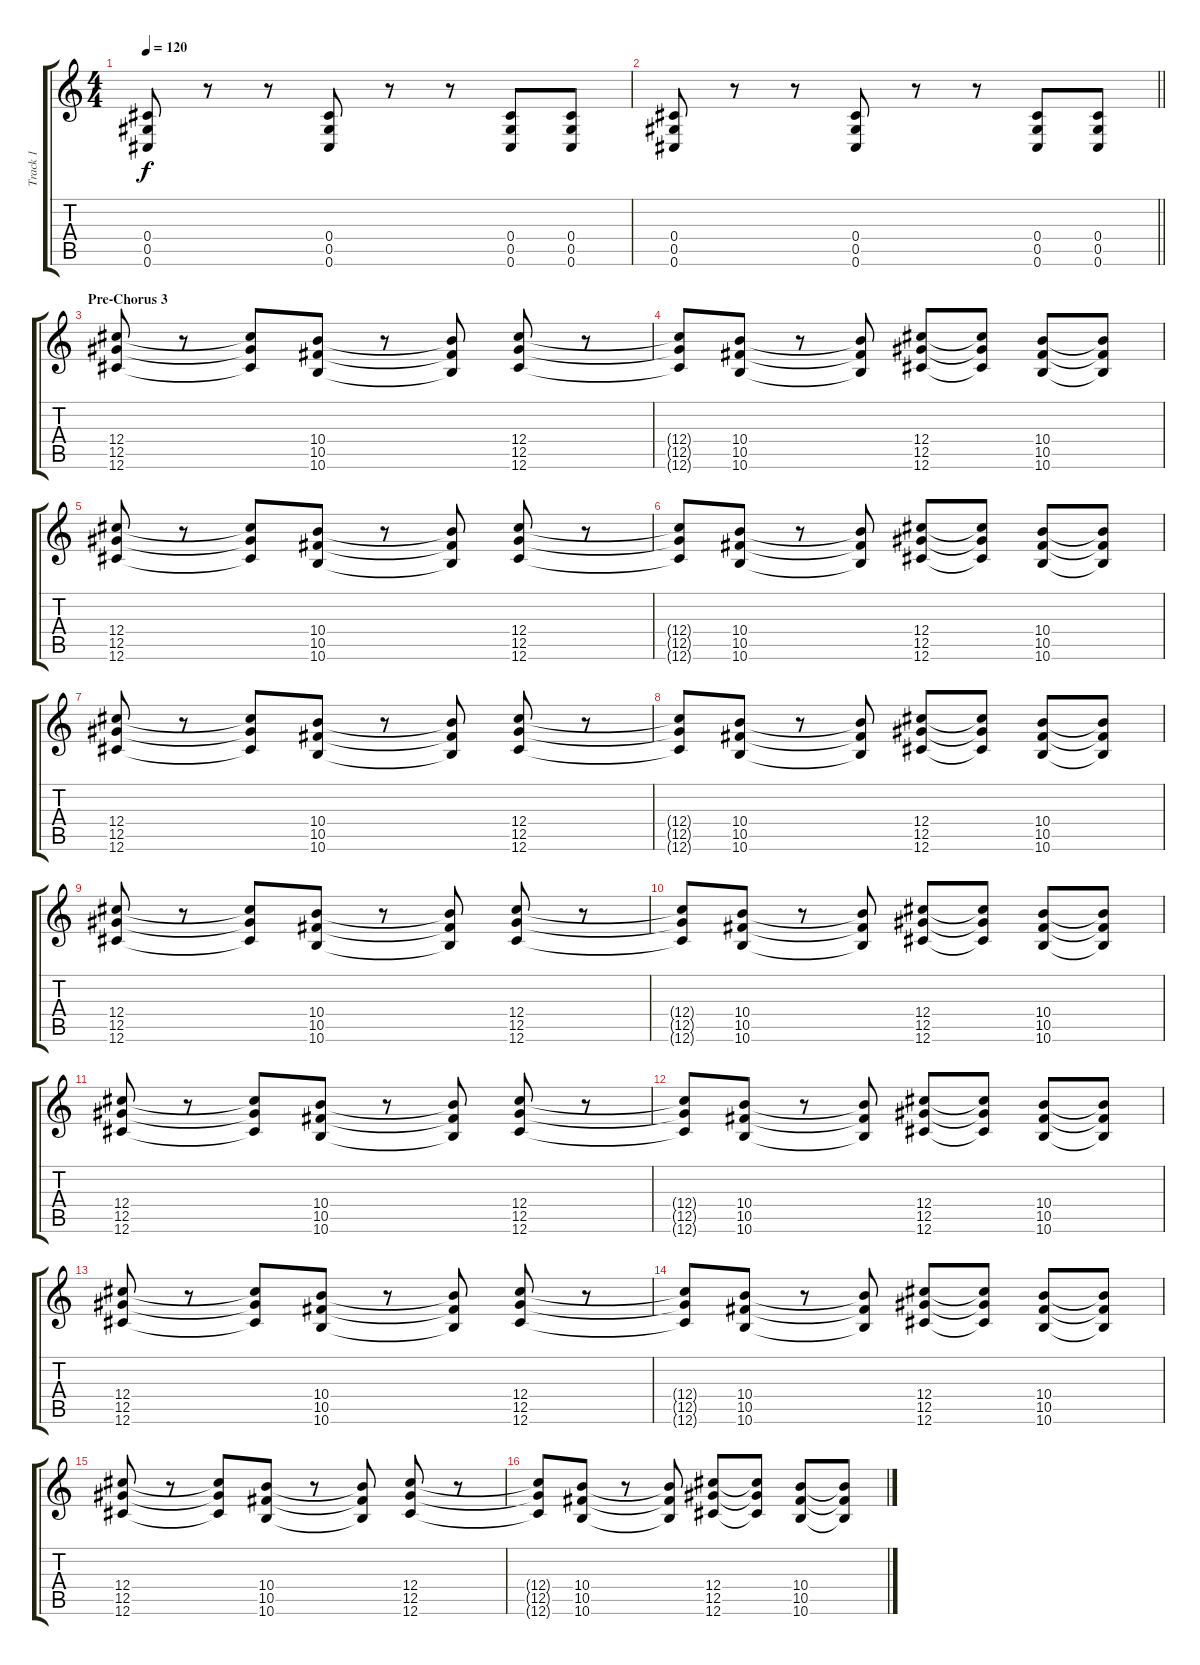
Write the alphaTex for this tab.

\track ("Track 1" "Track 1") {instrument electricguitarclean}
\staff {score tabs}
\tuning (Eb4 Bb3 Gb3 Db3 Ab2 Db2) {hide}
\ts (4 4)
\tempo 120
\clef g2
\ks c
(0.4 0.5 0.6).8{dy f} r.8 r.8 (0.4 0.5 0.6).8 r.8 r.8 (0.4 0.5 0.6).8 (0.4 0.5 0.6).8 |
\barLineRight lightlight
(0.4 0.5 0.6).8 r.8 r.8 (0.4 0.5 0.6).8 r.8 r.8 (0.4 0.5 0.6).8 (0.4 0.5 0.6).8 |
\section ("" "Pre-Chorus 3")
(12.4 12.5 12.6).8 r.8 (12.4{t} 12.5{t} 12.6{t}).8 (10.4 10.5 10.6).8 r.8 (10.4{t} 10.5{t} 10.6{t}).8 (12.4 12.5 12.6).8 r.8 |
(12.4{t} 12.5{t} 12.6{t}).8 (10.4 10.5 10.6).8 r.8 (10.4{t} 10.5{t} 10.6{t}).8 (12.4 12.5 12.6).8 (12.4{t} 12.5{t} 12.6{t}).8 (10.4 10.5 10.6).8 (10.4{t} 10.5{t} 10.6{t}).8 |
(12.4 12.5 12.6).8 r.8 (12.4{t} 12.5{t} 12.6{t}).8 (10.4 10.5 10.6).8 r.8 (10.4{t} 10.5{t} 10.6{t}).8 (12.4 12.5 12.6).8 r.8 |
(12.4{t} 12.5{t} 12.6{t}).8 (10.4 10.5 10.6).8 r.8 (10.4{t} 10.5{t} 10.6{t}).8 (12.4 12.5 12.6).8 (12.4{t} 12.5{t} 12.6{t}).8 (10.4 10.5 10.6).8 (10.4{t} 10.5{t} 10.6{t}).8 |
(12.4 12.5 12.6).8 r.8 (12.4{t} 12.5{t} 12.6{t}).8 (10.4 10.5 10.6).8 r.8 (10.4{t} 10.5{t} 10.6{t}).8 (12.4 12.5 12.6).8 r.8 |
(12.4{t} 12.5{t} 12.6{t}).8 (10.4 10.5 10.6).8 r.8 (10.4{t} 10.5{t} 10.6{t}).8 (12.4 12.5 12.6).8 (12.4{t} 12.5{t} 12.6{t}).8 (10.4 10.5 10.6).8 (10.4{t} 10.5{t} 10.6{t}).8 |
(12.4 12.5 12.6).8 r.8 (12.4{t} 12.5{t} 12.6{t}).8 (10.4 10.5 10.6).8 r.8 (10.4{t} 10.5{t} 10.6{t}).8 (12.4 12.5 12.6).8 r.8 |
(12.4{t} 12.5{t} 12.6{t}).8 (10.4 10.5 10.6).8 r.8 (10.4{t} 10.5{t} 10.6{t}).8 (12.4 12.5 12.6).8 (12.4{t} 12.5{t} 12.6{t}).8 (10.4 10.5 10.6).8 (10.4{t} 10.5{t} 10.6{t}).8 |
(12.4 12.5 12.6).8 r.8 (12.4{t} 12.5{t} 12.6{t}).8 (10.4 10.5 10.6).8 r.8 (10.4{t} 10.5{t} 10.6{t}).8 (12.4 12.5 12.6).8 r.8 |
(12.4{t} 12.5{t} 12.6{t}).8 (10.4 10.5 10.6).8 r.8 (10.4{t} 10.5{t} 10.6{t}).8 (12.4 12.5 12.6).8 (12.4{t} 12.5{t} 12.6{t}).8 (10.4 10.5 10.6).8 (10.4{t} 10.5{t} 10.6{t}).8 |
(12.4 12.5 12.6).8 r.8 (12.4{t} 12.5{t} 12.6{t}).8 (10.4 10.5 10.6).8 r.8 (10.4{t} 10.5{t} 10.6{t}).8 (12.4 12.5 12.6).8 r.8 |
(12.4{t} 12.5{t} 12.6{t}).8 (10.4 10.5 10.6).8 r.8 (10.4{t} 10.5{t} 10.6{t}).8 (12.4 12.5 12.6).8 (12.4{t} 12.5{t} 12.6{t}).8 (10.4 10.5 10.6).8 (10.4{t} 10.5{t} 10.6{t}).8 |
(12.4 12.5 12.6).8 r.8 (12.4{t} 12.5{t} 12.6{t}).8 (10.4 10.5 10.6).8 r.8 (10.4{t} 10.5{t} 10.6{t}).8 (12.4 12.5 12.6).8 r.8 |
(12.4{t} 12.5{t} 12.6{t}).8 (10.4 10.5 10.6).8 r.8 (10.4{t} 10.5{t} 10.6{t}).8 (12.4 12.5 12.6).8 (12.4{t} 12.5{t} 12.6{t}).8 (10.4 10.5 10.6).8 (10.4{t} 10.5{t} 10.6{t}).8
